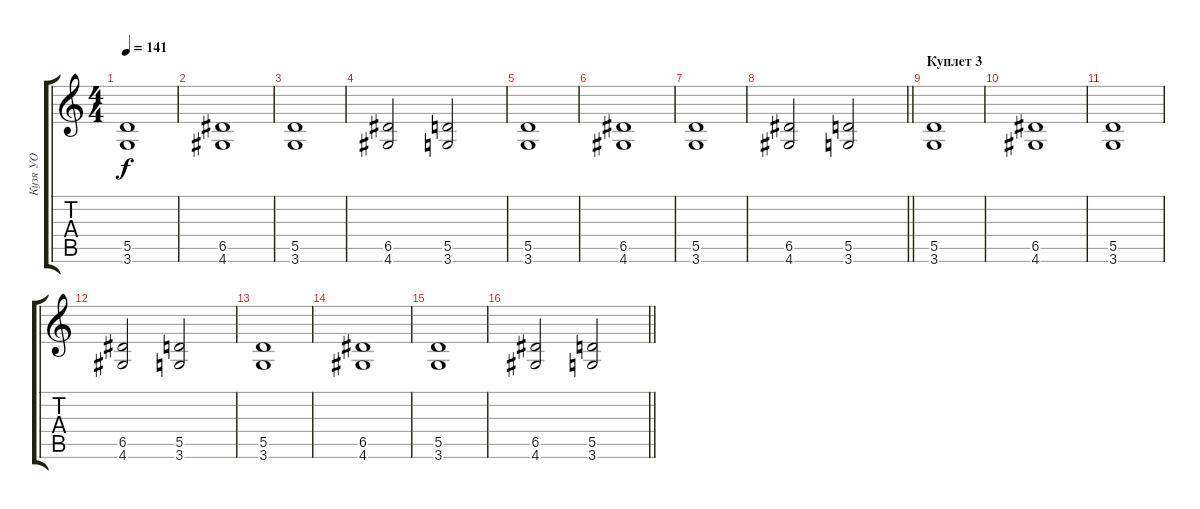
\track ("Кузя УО" "Кузя УО") {instrument distortionguitar}
\staff {score tabs}
\tuning (E4 B3 G3 D3 A2 E2) {hide}
\ts (4 4)
\tempo 141
\clef g2
\ks c
(5.5 3.6).1{dy f} |
(6.5 4.6).1 |
(5.5 3.6).1 |
(6.5 4.6).2 (5.5 3.6).2 |
(5.5 3.6).1 |
(6.5 4.6).1 |
(5.5 3.6).1 |
\barLineRight lightlight
(6.5 4.6).2 (5.5 3.6).2 |
\section ("" "Куплет 3")
(5.5 3.6).1 |
(6.5 4.6).1 |
(5.5 3.6).1 |
(6.5 4.6).2 (5.5 3.6).2 |
(5.5 3.6).1 |
(6.5 4.6).1 |
(5.5 3.6).1 |
\barLineRight lightlight
(6.5 4.6).2 (5.5 3.6).2
